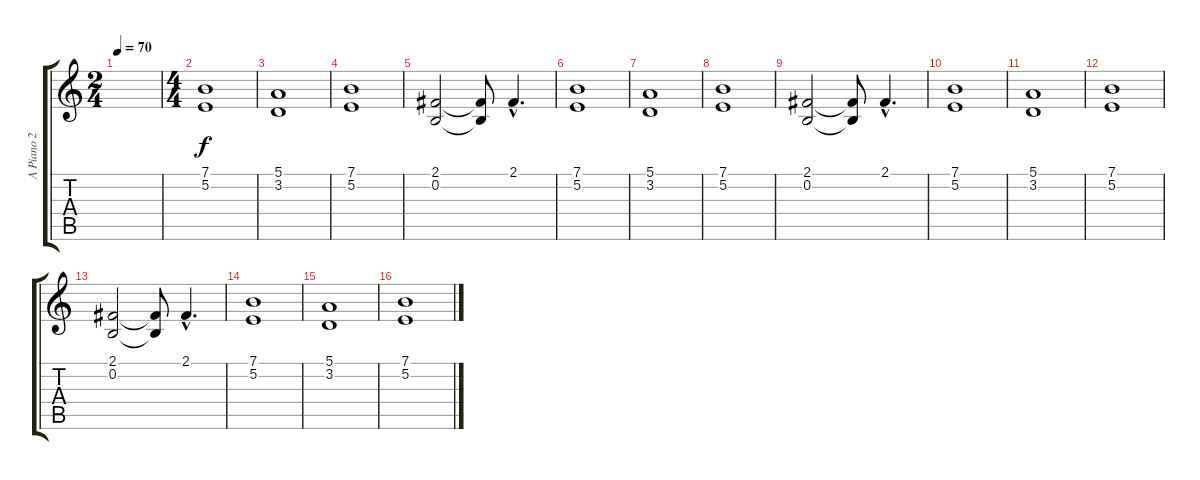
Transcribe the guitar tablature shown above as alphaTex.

\track ("A Piano 2" "A Piano 2") {instrument brightacousticpiano}
\staff {score tabs}
\tuning (E4 B3 G3 D3 A2 E2) {hide}
\ts (2 4)
\tempo 70
\clef g2
\ks c
|
\ts (4 4)
(7.1 5.2).1 |
(5.1 3.2).1 |
(7.1 5.2).1 |
(2.1 0.2).2 (2.1{t} 0.2{t}).8 2.1{hac}.4{d} |
(7.1 5.2).1 |
(5.1 3.2).1 |
(7.1 5.2).1 |
(2.1 0.2).2 (2.1{t} 0.2{t}).8 2.1{hac}.4{d} |
(7.1 5.2).1 |
(5.1 3.2).1 |
(7.1 5.2).1 |
(2.1 0.2).2 (2.1{t} 0.2{t}).8 2.1{hac}.4{d} |
(7.1 5.2).1 |
(5.1 3.2).1 |
(7.1 5.2).1
